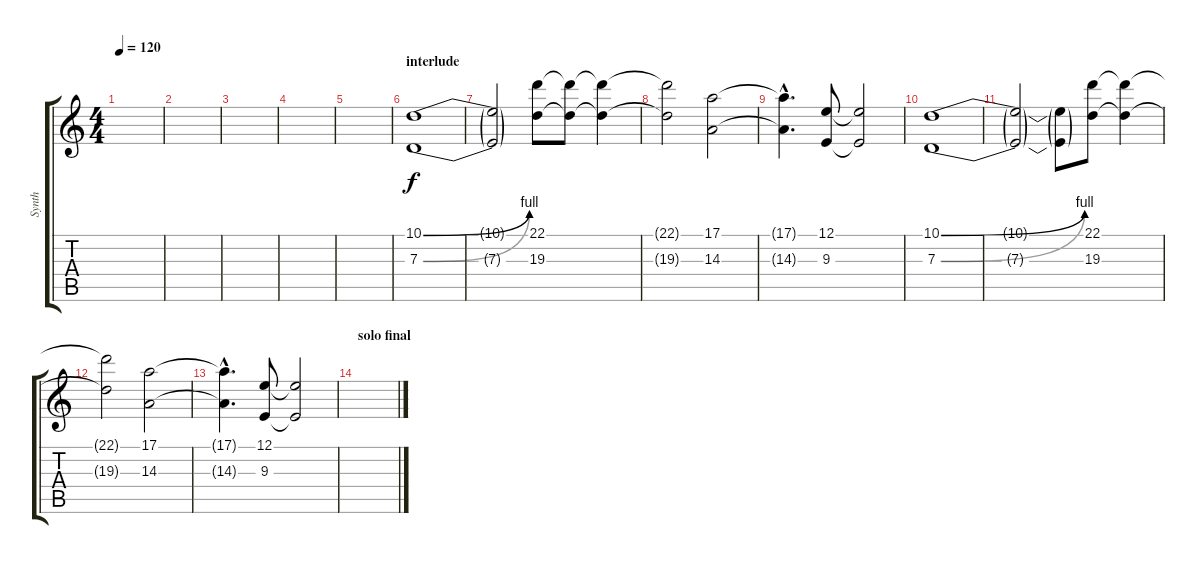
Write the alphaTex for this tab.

\track ("Synth" "Synth") {instrument synthstrings1}
\staff {score tabs}
\tuning (E4 B3 G3 D3 A2 E2) {hide}
\ts (4 4)
\tempo 120
\clef g2
\ks c
|
|
|
|
|
\section ("" "interlude")
(10.1{be (bend 0 0 60 4)} 7.3{be (bend 0 0 60 4)}).1 |
(10.1{t} 7.3{t}).2 (22.1 19.3).8 (22.1{t} 19.3{t}).8 (22.1{t} 19.3{t}).4 |
(22.1{t} 19.3{t}).2 (17.1 14.3).2 |
(17.1{hac t} 14.3{hac t}).4{d} (12.1 9.3).8 (12.1{t} 9.3{t}).2 |
(10.1{be (bend 0 0 60 4)} 7.3{be (bend 0 0 60 4)}).1 |
(10.1{t} 7.3{t}).2 (10.1{t} 7.3{t}).8 (22.1 19.3).8 (22.1{t} 19.3{t}).4 |
(22.1{t} 19.3{t}).2 (17.1 14.3).2 |
(17.1{hac t} 14.3{hac t}).4{d} (12.1 9.3).8 (12.1{t} 9.3{t}).2 |
\section ("" "solo final")
